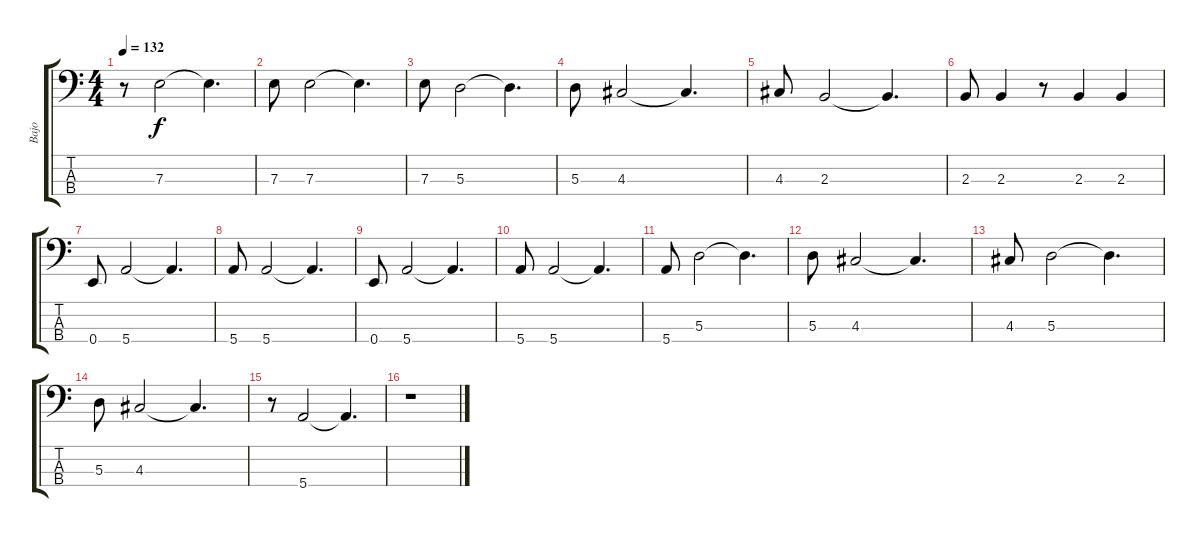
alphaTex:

\track ("Bajo" "Bajo") {instrument electricbassfinger}
\staff {score tabs}
\tuning (G2 D2 A1 E1) {hide}
\ts (4 4)
\tempo 132
\clef f4
\ks c
r.8{dy f} 7.3.2 7.3{t}.4{d} |
7.3.8 7.3.2 7.3{t}.4{d} |
7.3.8 5.3.2 5.3{t}.4{d} |
5.3.8 4.3.2 4.3{t}.4{d} |
4.3.8 2.3.2 2.3{t}.4{d} |
2.3.8 2.3.4 r.8 2.3.4 2.3.4 |
0.4.8 5.4.2 5.4{t}.4{d} |
5.4.8 5.4.2 5.4{t}.4{d} |
0.4.8 5.4.2 5.4{t}.4{d} |
5.4.8 5.4.2 5.4{t}.4{d} |
5.4.8 5.3.2 5.3{t}.4{d} |
5.3.8 4.3.2 4.3{t}.4{d} |
4.3.8 5.3.2 5.3{t}.4{d} |
5.3.8 4.3.2 4.3{t}.4{d} |
r.8 5.4.2 5.4{t}.4{d} |
r.1
